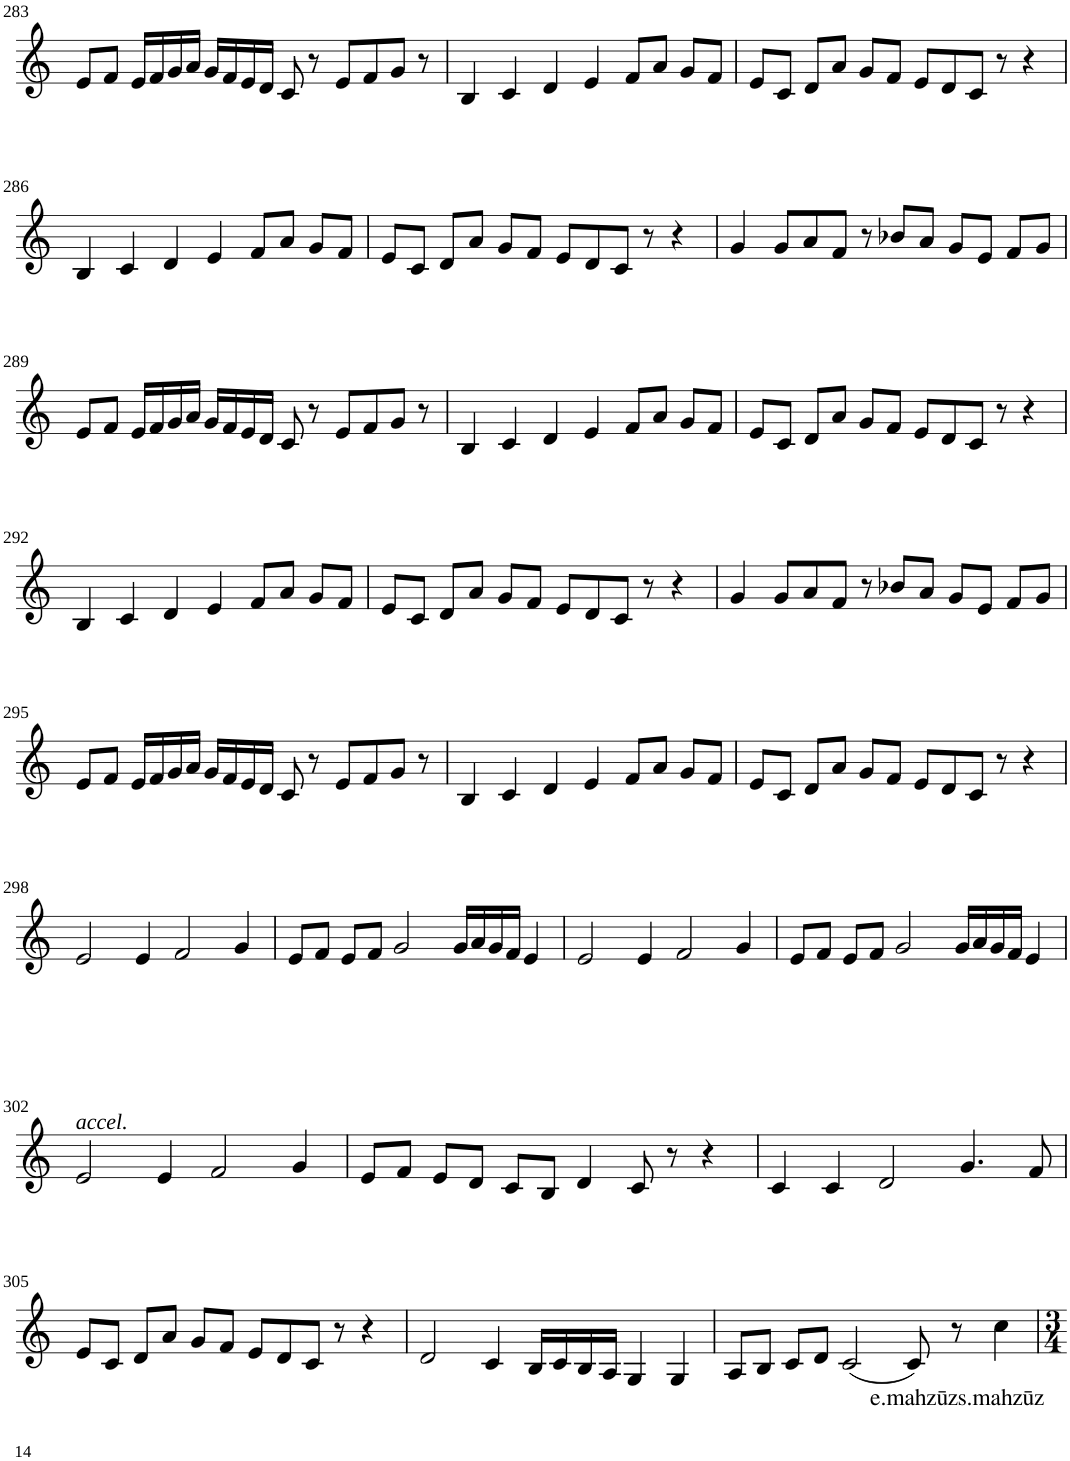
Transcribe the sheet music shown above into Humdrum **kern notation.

**kern	**text
*part1	*part1
*staff1	*staff1
*I"Violin	*
!!LO:PB:g=z
*clefG2	*
*k[]	*
*M6/4	*
=283	=283
8e/L	.
8f/J	.
16e/LL	.
16f/	.
16g/	.
16a/JJ	.
16g/LL	.
16f/	.
16e/	.
16d/JJ	.
8c/	.
8r	.
8e/L	.
8f/	.
8g/J	.
8r	.
=284	=284
4B/	.
4c/	.
4d/	.
4e/	.
8f/L	.
8a/J	.
8g/L	.
8f/J	.
=285	=285
8e/L	.
8c/J	.
8d/L	.
8a/J	.
8g/L	.
8f/J	.
8e/L	.
8d/	.
8c/J	.
8r	.
4r	.
!!LO:LB:g=z
=286	=286
4B/	.
4c/	.
4d/	.
4e/	.
8f/L	.
8a/J	.
8g/L	.
8f/J	.
=287	=287
8e/L	.
8c/J	.
8d/L	.
8a/J	.
8g/L	.
8f/J	.
8e/L	.
8d/	.
8c/J	.
8r	.
4r	.
=288	=288
4g/	.
8g/L	.
8a/	.
8f/J	.
8r	.
8b-X/L	.
8a/J	.
8g/L	.
8e/J	.
8f/L	.
8g/J	.
!!LO:LB:g=z
=289	=289
8e/L	.
8f/J	.
16e/LL	.
16f/	.
16g/	.
16a/JJ	.
16g/LL	.
16f/	.
16e/	.
16d/JJ	.
8c/	.
8r	.
8e/L	.
8f/	.
8g/J	.
8r	.
=290	=290
4B/	.
4c/	.
4d/	.
4e/	.
8f/L	.
8a/J	.
8g/L	.
8f/J	.
=291	=291
8e/L	.
8c/J	.
8d/L	.
8a/J	.
8g/L	.
8f/J	.
8e/L	.
8d/	.
8c/J	.
8r	.
4r	.
!!LO:LB:g=z
=292	=292
4B/	.
4c/	.
4d/	.
4e/	.
8f/L	.
8a/J	.
8g/L	.
8f/J	.
=293	=293
8e/L	.
8c/J	.
8d/L	.
8a/J	.
8g/L	.
8f/J	.
8e/L	.
8d/	.
8c/J	.
8r	.
4r	.
=294	=294
4g/	.
8g/L	.
8a/	.
8f/J	.
8r	.
8b-X/L	.
8a/J	.
8g/L	.
8e/J	.
8f/L	.
8g/J	.
!!LO:LB:g=z
=295	=295
8e/L	.
8f/J	.
16e/LL	.
16f/	.
16g/	.
16a/JJ	.
16g/LL	.
16f/	.
16e/	.
16d/JJ	.
8c/	.
8r	.
8e/L	.
8f/	.
8g/J	.
8r	.
=296	=296
4B/	.
4c/	.
4d/	.
4e/	.
8f/L	.
8a/J	.
8g/L	.
8f/J	.
=297	=297
8e/L	.
8c/J	.
8d/L	.
8a/J	.
8g/L	.
8f/J	.
8e/L	.
8d/	.
8c/J	.
8r	.
4r	.
!!LO:LB:g=z
=298	=298
!LO:TX:b:i:t=accel.	!
2e/	.
4e/	.
2f/	.
4g/	.
=299	=299
8e/L	.
8f/J	.
8e/L	.
8f/J	.
2g/	.
16g/LL	.
16a/	.
16g/	.
16f/JJ	.
4e/	.
=300	=300
2e/	.
4e/	.
2f/	.
4g/	.
=301	=301
8e/L	.
8f/J	.
8e/L	.
8f/J	.
2g/	.
16g/LL	.
16a/	.
16g/	.
16f/JJ	.
4e/	.
!!LO:LB:g=z
=302	=302
2e/	.
4e/	.
2f/	.
4g/	.
=303	=303
8e/L	.
8f/J	.
8e/L	.
8d/J	.
8c/L	.
8B/J	.
4d/	.
8c/	.
8r	.
4r	.
=304	=304
4c/	.
4c/	.
2d/	.
4.g/	.
8f/	.
!!LO:LB:g=z
=305	=305
8e/L	.
8c/J	.
8d/L	.
8a/J	.
8g/L	.
8f/J	.
8e/L	.
8d/	.
8c/J	.
8r	.
4r	.
=306	=306
2d/	.
4c/	.
16B/LL	.
16c/	.
16B/	.
16A/JJ	.
4G/	.
4G/	.
=307	=307
8A/L	.
8B/J	.
8c/L	.
8d/J	.
(2c/	.
!	!LO:LY:b
8c/)	e.mahzūz
8r	.
!	!LO:LY:b
4cc\	s.mahzūz
=	=
*-	*-
